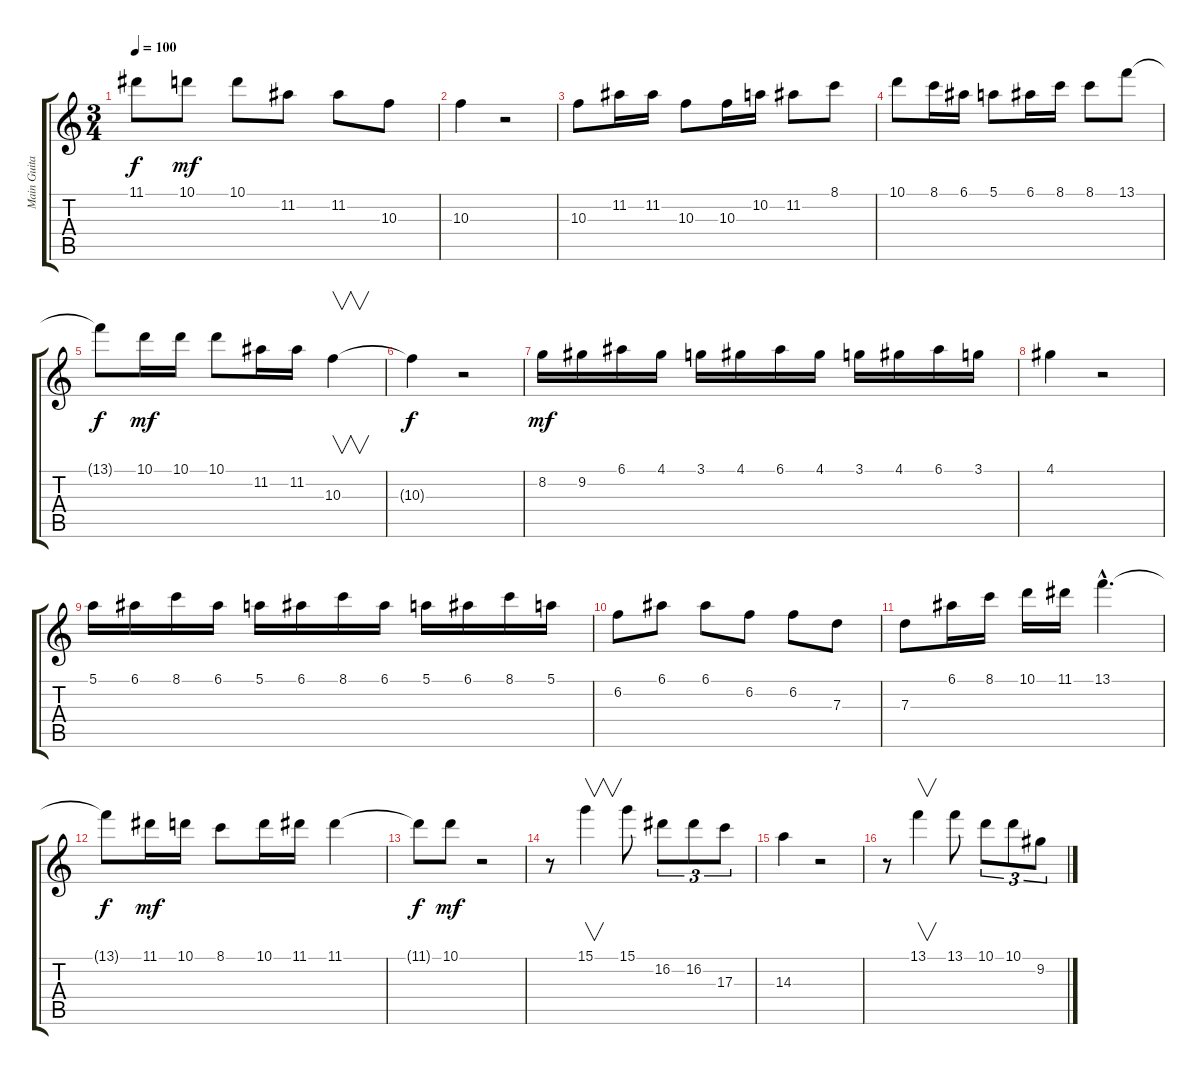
\track ("Main Guitar" "Main Guita") {instrument acousticguitarsteel}
\staff {score tabs}
\tuning (E4 B3 G3 D3 A2 E2) {hide}
\ts (3 4)
\tempo 100
\clef g2
\ks c
11.1{t}.8{dy f} 10.1.8{dy mf} 10.1.8 11.2.8 11.2.8 10.3.8 |
10.3.4 r.2 |
10.3.8 11.2.16 11.2.16 10.3.8 10.3.16 10.2.16 11.2.8 8.1.8 |
10.1.8 8.1.16 6.1.16 5.1.8 6.1.16 8.1.16 8.1.8 13.1.8 |
13.1{t}.8{dy f} 10.1.16{dy mf} 10.1.16 10.1.8 11.2.16 11.2.16 10.3.4{v} |
10.3{t}.4{dy f} r.2 |
8.2.16{dy mf} 9.2.16 6.1.16 4.1.16 3.1.16 4.1.16 6.1.16 4.1.16 3.1.16 4.1.16 6.1.16 3.1.16 |
4.1.4 r.2 |
5.1.16 6.1.16 8.1.16 6.1.16 5.1.16 6.1.16 8.1.16 6.1.16 5.1.16 6.1.16 8.1.16 5.1.16 |
6.2.8 6.1.8 6.1.8 6.2.8 6.2.8 7.3.8 |
7.3.8 6.1.16 8.1.16 10.1.16 11.1.16 13.1{hac}.4{d} |
13.1{t}.8{dy f} 11.1.16{dy mf} 10.1.16 8.1.8 10.1.16 11.1.16 11.1.4 |
11.1{t}.8{dy f} 10.1.8{dy mf} r.2 |
r.8 15.1.4{v} 15.1.8 16.2.8{tu (3 2)} 16.2.8{tu (3 2)} 17.3.8{tu (3 2)} |
14.3.4 r.2 |
r.8 13.1.4{v} 13.1.8 10.1.8{tu (3 2)} 10.1.8{tu (3 2)} 9.2.8{tu (3 2)}
